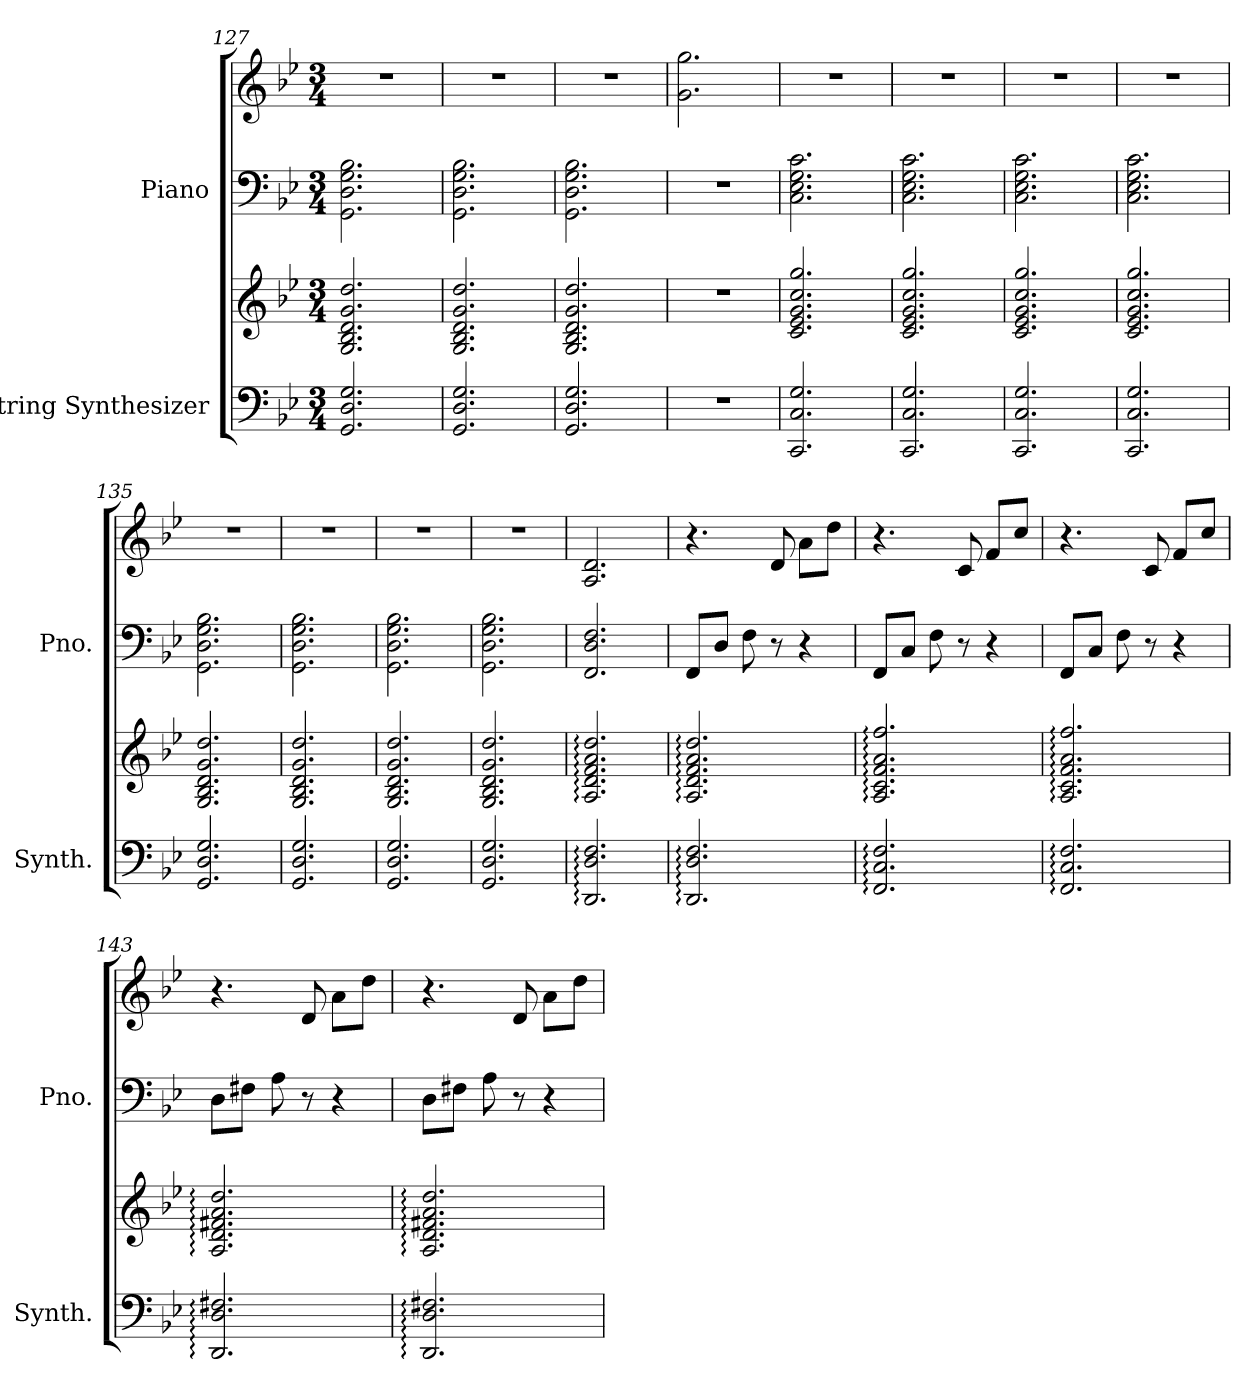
**kern	**kern	**kern	**kern
*part2	*part2	*part1	*part1
*staff4	*staff3	*staff2	*staff1
*I"String Synthesizer	*	*I"Piano	*
*I'Synth.	*	*I'Pno.	*
*clefF4	*clefG2	*clefF4	*clefG2
*k[b-e-]	*k[b-e-]	*k[b-e-]	*k[b-e-]
*M3/4	*M3/4	*M3/4	*M3/4
=127	=127	=127	=127
2.GG/ 2.D/ 2.G/	2.G/ 2.B-/ 2.d/ 2.g/ 2.dd/	2.GG\ 2.D\ 2.G\ 2.B-\	2.r
=128	=128	=128	=128
2.GG/ 2.D/ 2.G/	2.G/ 2.B-/ 2.d/ 2.g/ 2.dd/	2.GG\ 2.D\ 2.G\ 2.B-\	2.r
=129	=129	=129	=129
2.GG/ 2.D/ 2.G/	2.G/ 2.B-/ 2.d/ 2.g/ 2.dd/	2.GG\ 2.D\ 2.G\ 2.B-\	2.r
=130	=130	=130	=130
2.r	2.r	2.r	2.g\ 2.gg\
=131	=131	=131	=131
2.CC/ 2.C/ 2.G/	2.c/ 2.e-/ 2.g/ 2.cc/ 2.gg/	2.C\ 2.E-\ 2.G\ 2.c\	2.r
=132	=132	=132	=132
2.CC/ 2.C/ 2.G/	2.c/ 2.e-/ 2.g/ 2.cc/ 2.gg/	2.C\ 2.E-\ 2.G\ 2.c\	2.r
=133	=133	=133	=133
2.CC/ 2.C/ 2.G/	2.c/ 2.e-/ 2.g/ 2.cc/ 2.gg/	2.C\ 2.E-\ 2.G\ 2.c\	2.r
!!LO:LB:g=z
=134	=134	=134	=134
2.CC/ 2.C/ 2.G/	2.c/ 2.e-/ 2.g/ 2.cc/ 2.gg/	2.C\ 2.E-\ 2.G\ 2.c\	2.r
=135	=135	=135	=135
2.GG/ 2.D/ 2.G/	2.G/ 2.B-/ 2.d/ 2.g/ 2.dd/	2.GG\ 2.D\ 2.G\ 2.B-\	2.r
=136	=136	=136	=136
2.GG/ 2.D/ 2.G/	2.G/ 2.B-/ 2.d/ 2.g/ 2.dd/	2.GG\ 2.D\ 2.G\ 2.B-\	2.r
=137	=137	=137	=137
2.GG/ 2.D/ 2.G/	2.G/ 2.B-/ 2.d/ 2.g/ 2.dd/	2.GG\ 2.D\ 2.G\ 2.B-\	2.r
=138	=138	=138	=138
2.GG/ 2.D/ 2.G/	2.G/ 2.B-/ 2.d/ 2.g/ 2.dd/	2.GG\ 2.D\ 2.G\ 2.B-\	2.r
=139	=139	=139	=139
2.DD/: 2.D/: 2.F/:	2.A/: 2.d/: 2.f/: 2.a/: 2.dd/:	2.FF/ 2.D/ 2.F/	2.A/ 2.d/
=140	=140	=140	=140
2.DD/: 2.D/: 2.F/:	2.A/: 2.d/: 2.f/: 2.a/: 2.dd/:	8FF/L	4.r
.	.	8D/J	.
.	.	8F\	.
.	.	8r	8d/
.	.	4r	8a\L
.	.	.	8dd\J
=141	=141	=141	=141
2.FF/: 2.C/: 2.F/:	2.A/: 2.c/: 2.f/: 2.a/: 2.ff/:	8FF/L	4.r
.	.	8C/J	.
.	.	8F\	.
.	.	8r	8c/
.	.	4r	8f/L
.	.	.	8cc/J
=142	=142	=142	=142
2.FF/: 2.C/: 2.F/:	2.A/: 2.c/: 2.f/: 2.a/: 2.ff/:	8FF/L	4.r
.	.	8C/J	.
.	.	8F\	.
.	.	8r	8c/
.	.	4r	8f/L
.	.	.	8cc/J
=143	=143	=143	=143
2.DD/: 2.D/: 2.F#X/:	2.A/: 2.d/: 2.f#X/: 2.a/: 2.dd/:	8D\L	4.r
.	.	8F#X\J	.
.	.	8A\	.
.	.	8r	8d/
.	.	4r	8a\L
.	.	.	8dd\J
=144	=144	=144	=144
2.DD/: 2.D/: 2.F#X/:	2.A/: 2.d/: 2.f#X/: 2.a/: 2.dd/:	8D\L	4.r
.	.	8F#X\J	.
.	.	8A\	.
.	.	8r	8d/
.	.	4r	8a\L
.	.	.	8dd\J
=	=	=	=
*-	*-	*-	*-
